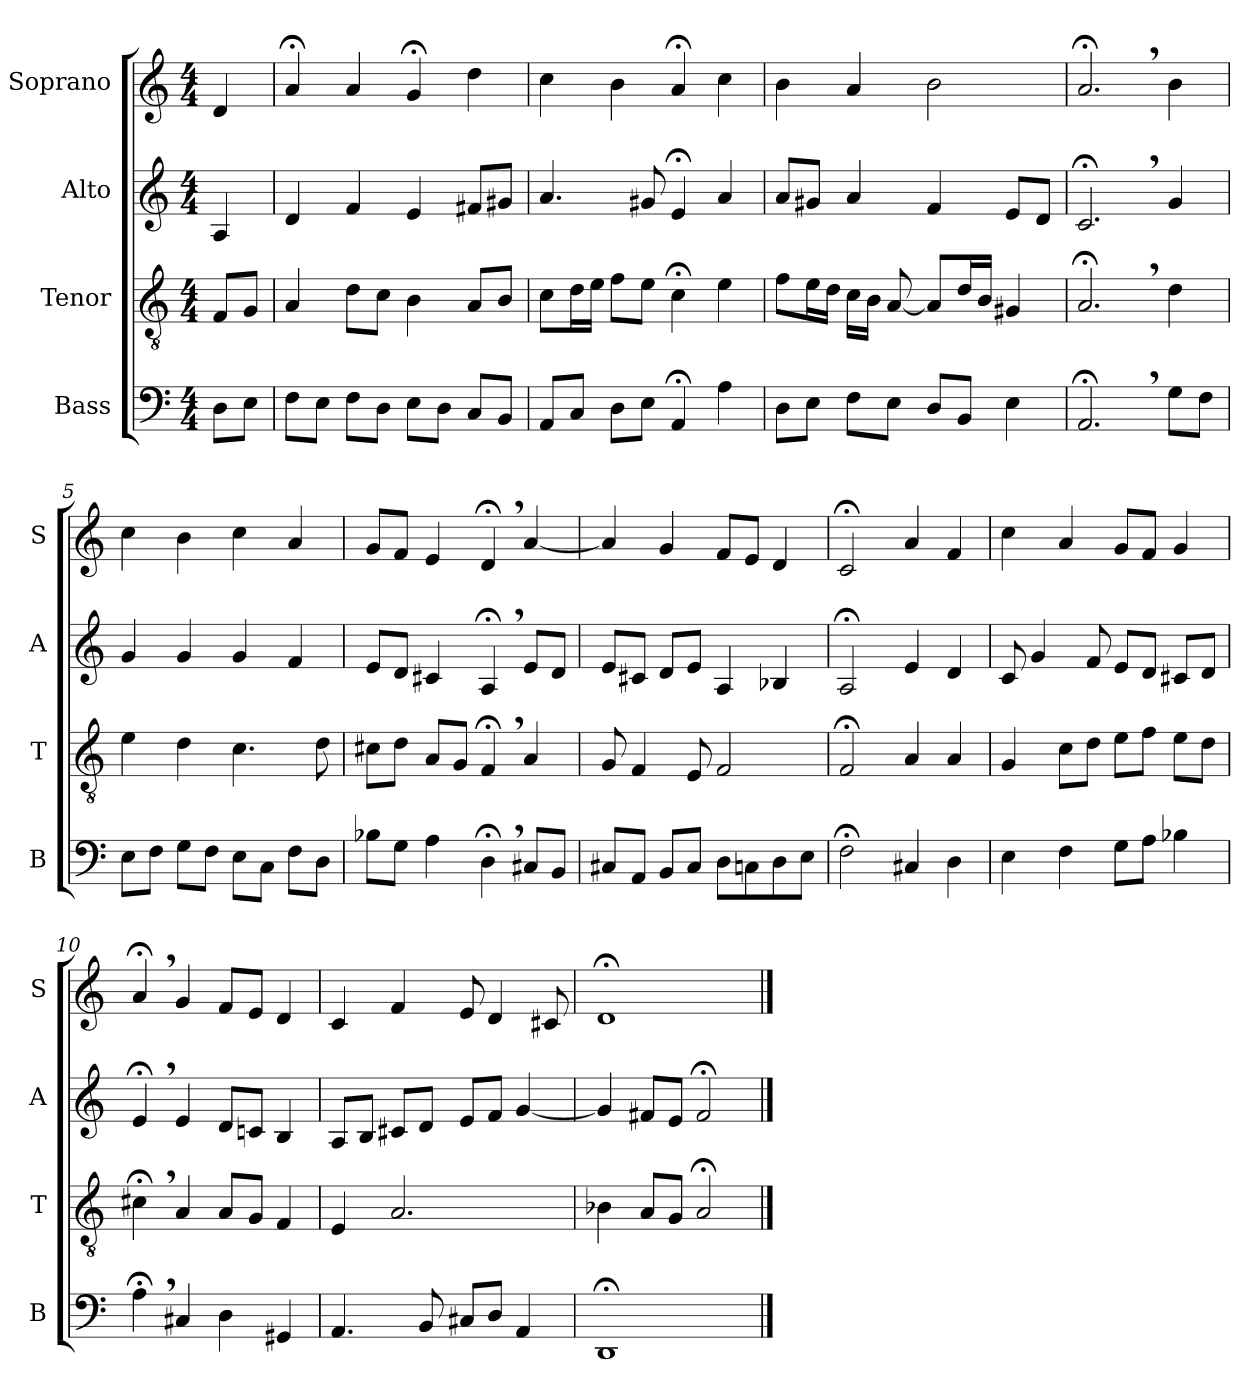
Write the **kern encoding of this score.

**kern	**kern	**kern	**kern
*part4	*part3	*part2	*part1
*staff4	*staff3	*staff2	*staff1
*I"Bass	*I"Tenor	*I"Alto	*I"Soprano
*I'B	*I'T	*I'A	*I'S
*clefF4	*clefGv2	*clefG2	*clefG2
*k[]	*k[]	*k[]	*k[]
*M4/4	*M4/4	*M4/4	*M4/4
=	=	=	=
8D\L	8F/L	4A/	4d/
8E\J	8G/J	.	.
=1	=1	=1	=1
8F\L	4A/	4d/	4a;</
8E\J	.	.	.
8F\L	8d\L	4f/	4a/
8D\J	8c\J	.	.
8E\L	4B\	4e/	4g;</
8D\J	.	.	.
8C/L	8A/L	8f#X/L	4dd\
8BB/J	8B/J	8g#X/J	.
=2	=2	=2	=2
8AA/L	8c\L	4.a/	4cc\
8C/J	16d\L	.	.
.	16e\JJ	.	.
8D\L	8f\L	.	4b\
8E\J	8e\J	8g#X/	.
4AA;</	4c;<\	4e;</	4a;</
4A\	4e\	4a/	4cc\
=3	=3	=3	=3
8D\L	8f\L	8a/L	4b\
8E\J	16e\L	8g#X/J	.
.	16d\JJ	.	.
8F\L	16c\LL	4a/	4a/
.	16B\JJ	.	.
8E\J	[8A/	.	.
8D/L	8A/L]	4f/	2b\
8BB/J	16d/L	.	.
.	16B/JJ	.	.
4E\	4G#X/	8e/L	.
.	.	8d/J	.
=4	=4	=4	=4
2.AA;<,/	2.A;<,/	2.c;<,/	2.a;<,/
8G\L	4d\	4g/	4b\
8F\J	.	.	.
=5	=5	=5	=5
8E\L	4e\	4g/	4cc\
8F\J	.	.	.
8G\L	4d\	4g/	4b\
8F\J	.	.	.
8E\L	4.c\	4g/	4cc\
8C\J	.	.	.
8F\L	.	4f/	4a/
8D\J	8d\	.	.
=6	=6	=6	=6
8B-X\L	8c#X\L	8e/L	8g/L
8G\J	8d\J	8d/J	8f/J
4A\	8A/L	4c#X/	4e/
.	8G/J	.	.
4D;<,\	4F;<,/	4A;<,/	4d;<:,/
8C#X/L	4A/	8e/L	[4a/
8BB/J	.	8d/J	.
=7	=7	=7	=7
8C#X/L	8G/	8e/L	4a/]
8AA/J	4F/	8c#X/J	.
8BB/L	.	8d/L	4g/
8C#/J	8E/	8e/J	.
8D\L	2F/	4A/	8f/L
8Cn\	.	.	8e/J
8D\	.	4B-X/	4d/
8E\J	.	.	.
=8	=8	=8	=8
2F;<\	2F;</	2A;</	2c;</
4C#X/	4A/	4e/	4a/
4D\	4A/	4d/	4f/
=9	=9	=9	=9
4E\	4G/	8c/	4cc\
.	.	4g/	.
4F\	8c\L	.	4a/
.	8d\J	8f/	.
8G\L	8e\L	8e/L	8g/L
8A\J	8f\J	8d/J	8f/J
4B-X\	8e\L	8c#X/L	4g/
.	8d\J	8d/J	.
=10	=10	=10	=10
4A;<,\	4c#X;<,\	4e;<,/	4a;<,/
4C#X/	4A/	4e/	4g/
4D\	8A/L	8d/L	8f/L
.	8G/J	8cn/J	8e/J
4GG#X/	4F/	4B/	4d/
=11	=11	=11	=11
4.AA/	4E/	8A/L	4c/
.	.	8B/J	.
.	2.A:/	8c#X/L	4f:/
8BB/	.	8d/J	.
8C#X:/L	.	8e/L	8e/
8D/J	.	8f/J	4d/
4AA/	.	[4g/	.
.	.	.	8c#X/
=12	=12	=12	=12
1DD;</	4B-X\	4g/]	1d;</
.	8A/L	8f#X/L	.
.	8G/J	8e/J	.
.	2A;</	2f#;</	.
==	==	==	==
*-	*-	*-	*-
